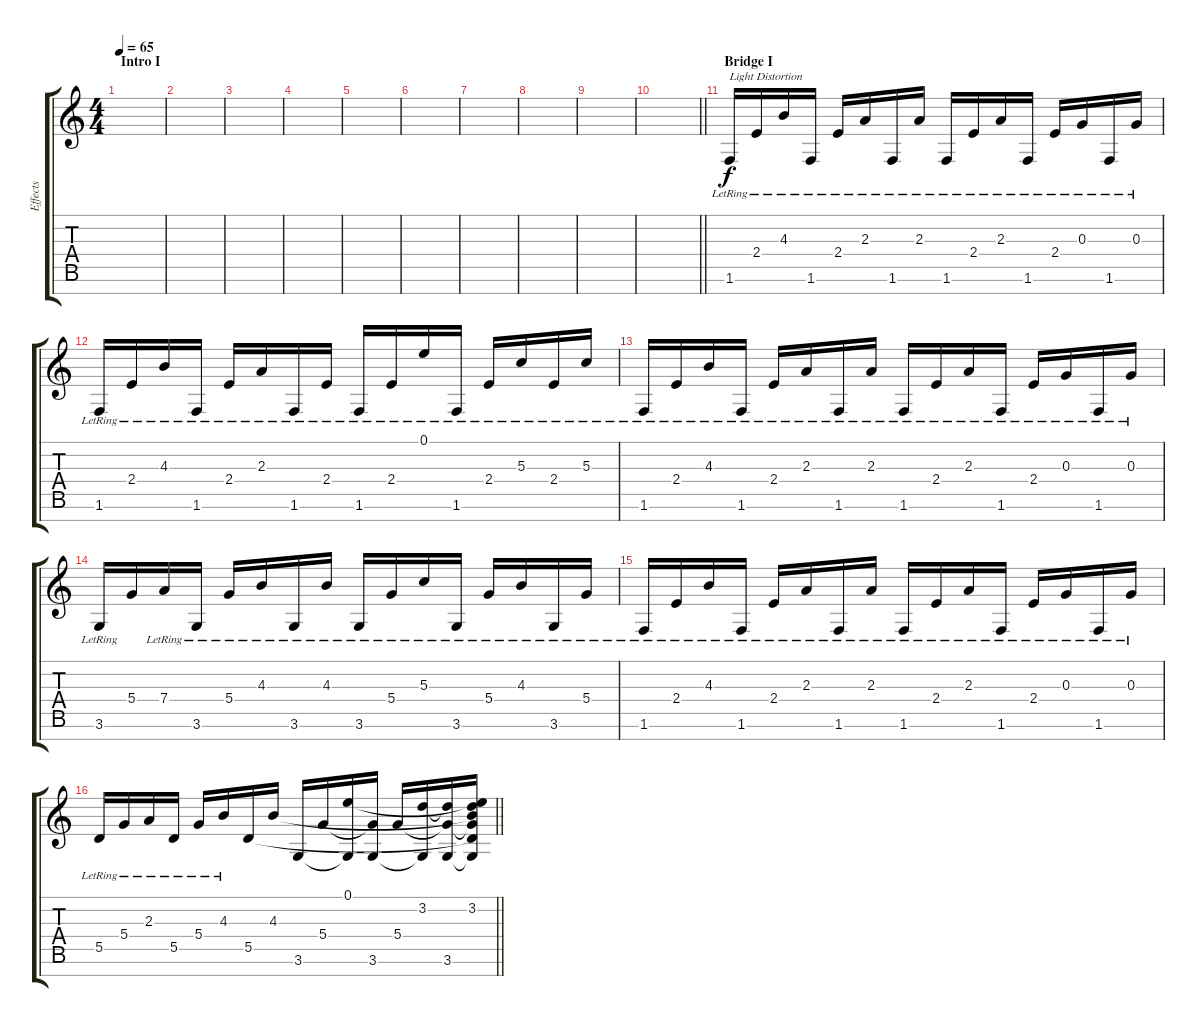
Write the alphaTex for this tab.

\track ("Effects" "Effects") {instrument overdrivenguitar}
\staff {score tabs}
\tuning (E4 B3 G3 D3 A2 E2 B1) {hide}
\ts (4 4)
\section ("" "Intro I")
\tempo 65
\clef g2
\ks c
|
|
|
|
|
|
|
|
|
\barLineRight lightlight
|
\section ("" "Bridge I")
1.6{lr}.16{txt "Light Distortion"} 2.4{lr}.16 4.3{lr}.16 1.6{lr}.16 2.4{lr}.16 2.3{lr}.16 1.6{lr}.16 2.3{lr}.16 1.6{lr}.16 2.4{lr}.16 2.3{lr}.16 1.6{lr}.16 2.4{lr}.16 0.3{lr}.16 1.6{lr}.16 0.3{lr}.16 |
1.6{lr}.16 2.4{lr}.16 4.3{lr}.16 1.6{lr}.16 2.4{lr}.16 2.3{lr}.16 1.6{lr}.16 2.4{lr}.16 1.6{lr}.16 2.4{lr}.16 0.1{lr}.16 1.6{lr}.16 2.4{lr}.16 5.3{lr}.16 2.4{lr}.16 5.3{lr}.16 |
1.6{lr}.16 2.4{lr}.16 4.3{lr}.16 1.6{lr}.16 2.4{lr}.16 2.3{lr}.16 1.6{lr}.16 2.3{lr}.16 1.6{lr}.16 2.4{lr}.16 2.3{lr}.16 1.6{lr}.16 2.4{lr}.16 0.3{lr}.16 1.6{lr}.16 0.3{lr}.16 |
3.6{lr}.16 5.4.16 7.4{lr}.16 3.6{lr}.16 5.4{lr}.16 4.3{lr}.16 3.6{lr}.16 4.3{lr}.16 3.6{lr}.16 5.4{lr}.16 5.3{lr}.16 3.6{lr}.16 5.4{lr}.16 4.3{lr}.16 3.6{lr}.16 5.4{lr}.16 |
1.6{lr}.16 2.4{lr}.16 4.3{lr}.16 1.6{lr}.16 2.4{lr}.16 2.3{lr}.16 1.6{lr}.16 2.3{lr}.16 1.6{lr}.16 2.4{lr}.16 2.3{lr}.16 1.6{lr}.16 2.4{lr}.16 0.3{lr}.16 1.6{lr}.16 0.3{lr}.16 |
\barLineRight lightlight
5.5{lr}.16 5.4{lr}.16 2.3{lr}.16 5.5{lr}.16 5.4{lr}.16 4.3{lr}.16 5.5.16 4.3.16 3.6.16 5.4.16 (0.1 3.6{t}).16 (5.4{t} 3.6).16 5.4.16 (3.2 3.6{t}).16 (3.2{t} 5.4{t} 3.6).16 (0.1{t} 3.2 4.3{t} 5.4{t} 5.5{t} 3.6{t}).16
